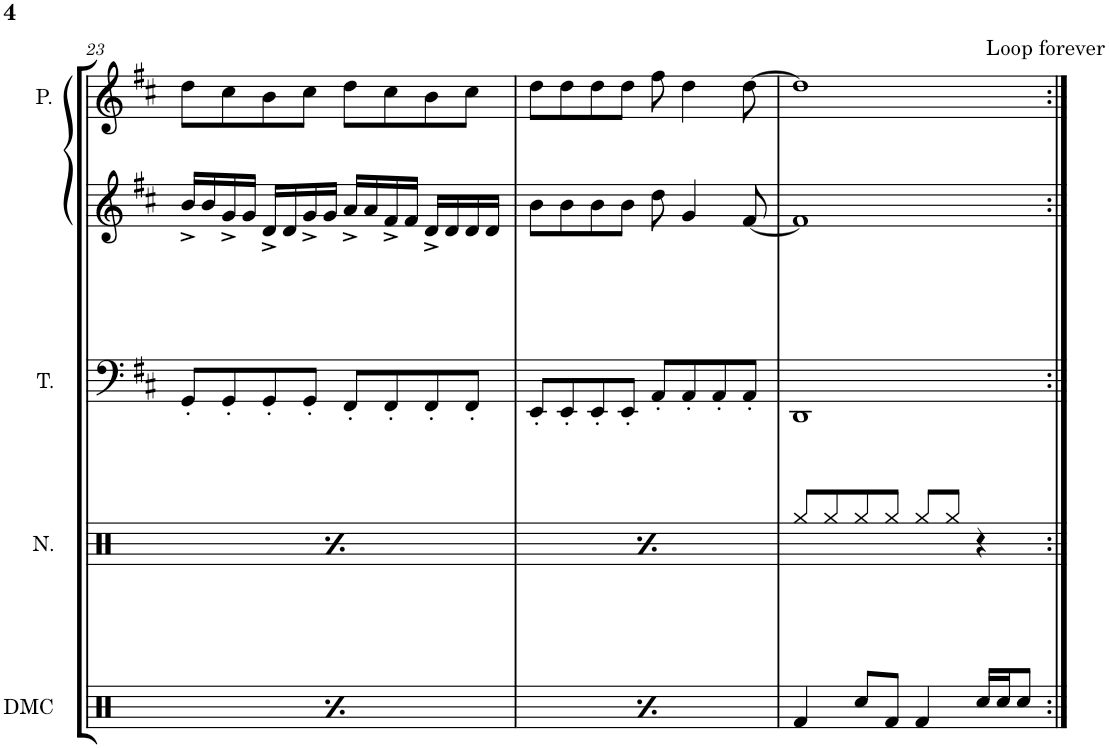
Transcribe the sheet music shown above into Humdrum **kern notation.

**kern	**kern	**kern	**kern	**kern
*part5	*part4	*part3	*part2	*part1
*staff5	*staff4	*staff3	*staff2	*staff1
*I"DMC	*I"Noise	*I"Triangle	*I"Square Synthesizer	*I"Pulse
*I'DMC	*I'N.	*I'T.	*	*I'P.
!!LO:PB:g=z
*clefX	*clefX	*clefF4	*clefG2	*clefG2
*k[]	*k[]	*k[f#c#]	*k[f#c#]	*k[f#c#]
*M4/4	*M4/4	*M4/4	*M4/4	*M4/4
*met(c)	*met(c)	*met(c)	*met(c)	*met(c)
=23	=23	=23	=23	=23
4Rf/	8Rgg/L	8GG'/L	16b^/LL	8dd\L
.	.	.	16b/	.
.	8Rgg/	8GG'/	16g^/	8cc#\
.	.	.	16g/JJ	.
8Rcc/L	8Rgg/	8GG'/	16d^/LL	8b\
.	.	.	16d/	.
8Rf/J	8Rgg/J	8GG'/J	16g^/	8cc#\J
.	.	.	16g/JJ	.
4Rf/	8Rgg/L	8FF#'/L	16a^/LL	8dd\L
.	.	.	16a/	.
.	8Rgg/	8FF#'/	16f#^/	8cc#\
.	.	.	16f#/JJ	.
4Rcc/	8Rgg/	8FF#'/	16d^/LL	8b\
.	.	.	16d/	.
.	8Rgg/J	8FF#'/J	16d/	8cc#\J
.	.	.	16d/JJ	.
=24	=24	=24	=24	=24
4Rf/	8Rgg/L	8EE'/L	8b\L	8dd\L
.	8Rgg/	8EE'/	8b\	8dd\
8Rcc/L	8Rgg/	8EE'/	8b\	8dd\
8Rf/J	8Rgg/J	8EE'/J	8b\J	8dd\J
4Rf/	8Rgg/L	8AA'/L	8dd\	8ff#\
.	8Rgg/	8AA'/	4g/	4dd\
4Rcc/	8Rgg/	8AA'/	.	.
.	8Rgg/J	8AA'/J	[8f#/	[8dd\
=25	=25	=25	=25	=25
*	*	*	*	*^
4Rf/	8Rgg/L	1DD	1f#]	1dd]	2ryy
.	8Rgg/	.	.	.	.
8Rcc/L	8Rgg/	.	.	.	.
8Rf/J	8Rgg/J	.	.	.	.
4Rf/	8Rgg/L	.	.	.	4ryy
.	8Rgg/J	.	.	.	.
16Rcc/LL	4r	.	.	.	16ryy
!	!	!	!	!	!LO:TX:a:t=Loop forever
16Rcc/J	.	.	.	.	8.ryy
8Rcc/J	.	.	.	.	.
*	*	*	*	*v	*v
=:|!	=:|!	=:|!	=:|!	=:|!
*-	*-	*-	*-	*-
